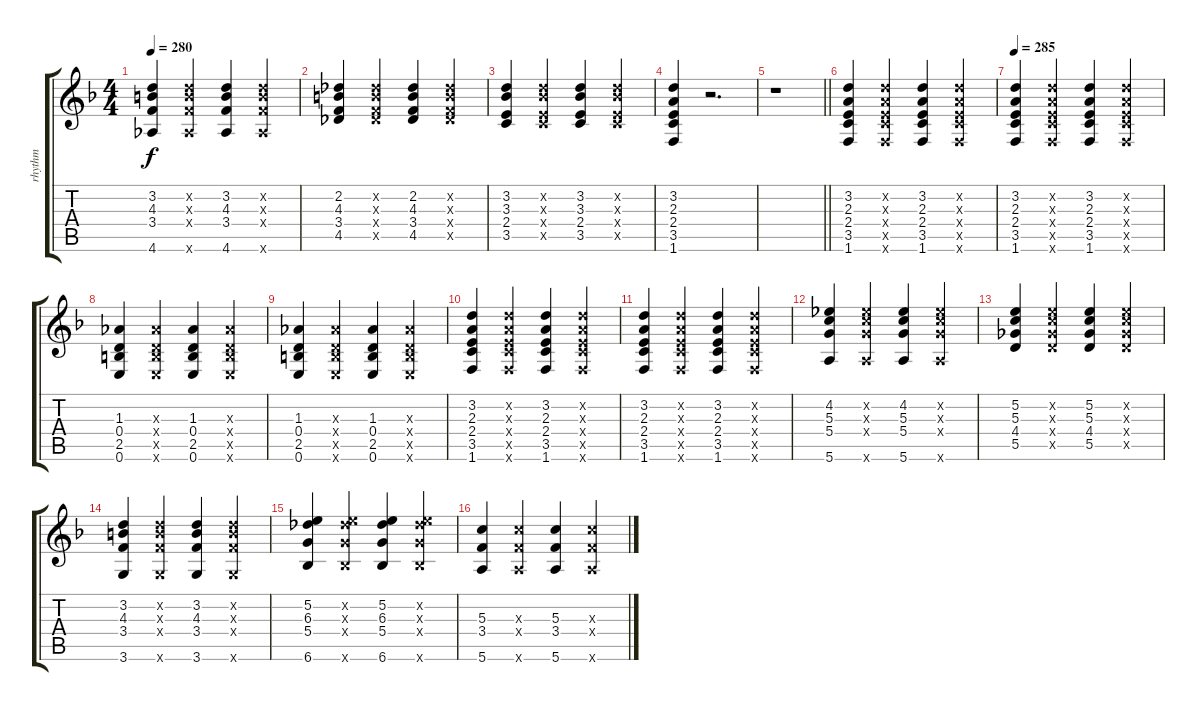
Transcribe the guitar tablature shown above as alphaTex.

\track ("rhythm" "rhythm") {instrument acousticguitarnylon}
\staff {score tabs}
\tuning (E4 B3 G3 D3 A2 E2) {hide}
\ts (4 4)
\tempo 280
\clef g2
\ks f
(3.2 4.3 3.4 4.6).4{dy f} (3.2{x} 4.3{x} 3.4{x} 4.6{x}).4 (3.2 4.3 3.4 4.6).4 (3.2{x} 4.3{x} 3.4{x} 4.6{x}).4 |
(2.2 4.3 3.4 4.5).4 (2.2{x} 4.3{x} 3.4{x} 4.5{x}).4 (2.2 4.3 3.4 4.5).4 (2.2{x} 4.3{x} 3.4{x} 4.5{x}).4 |
(3.2 3.3 2.4 3.5).4 (3.2{x} 3.3{x} 2.4{x} 3.5{x}).4 (3.2 3.3 2.4 3.5).4 (3.2{x} 3.3{x} 2.4{x} 3.5{x}).4 |
(3.2 2.3 2.4 3.5 1.6).4 r.2{d} |
\barLineRight lightlight
r.1 |
(3.2 2.3 2.4 3.5 1.6).4 (3.2{x} 2.3{x} 2.4{x} 3.5{x} 1.6{x}).4 (3.2 2.3 2.4 3.5 1.6).4 (3.2{x} 2.3{x} 2.4{x} 3.5{x} 1.6{x}).4 |
\tempo 285
(3.2 2.3 2.4 3.5 1.6).4 (3.2{x} 2.3{x} 2.4{x} 3.5{x} 1.6{x}).4 (3.2 2.3 2.4 3.5 1.6).4 (3.2{x} 2.3{x} 2.4{x} 3.5{x} 1.6{x}).4 |
(1.3 0.4 2.5 0.6).4 (1.3{x} 0.4{x} 2.5{x} 0.6{x}).4 (1.3 0.4 2.5 0.6).4 (1.3{x} 0.4{x} 2.5{x} 0.6{x}).4 |
(1.3 0.4 2.5 0.6).4 (1.3{x} 0.4{x} 2.5{x} 0.6{x}).4 (1.3 0.4 2.5 0.6).4 (1.3{x} 0.4{x} 2.5{x} 0.6{x}).4 |
(3.2 2.3 2.4 3.5 1.6).4 (3.2{x} 2.3{x} 2.4{x} 3.5{x} 1.6{x}).4 (3.2 2.3 2.4 3.5 1.6).4 (3.2{x} 2.3{x} 2.4{x} 3.5{x} 1.6{x}).4 |
(3.2 2.3 2.4 3.5 1.6).4 (3.2{x} 2.3{x} 2.4{x} 3.5{x} 1.6{x}).4 (3.2 2.3 2.4 3.5 1.6).4 (3.2{x} 2.3{x} 2.4{x} 3.5{x} 1.6{x}).4 |
(4.2 5.3 5.4 5.6).4 (4.2{x} 5.3{x} 5.4{x} 5.6{x}).4 (4.2 5.3 5.4 5.6).4 (4.2{x} 5.3{x} 5.4{x} 5.6{x}).4 |
(5.2 5.3 4.4 5.5).4 (5.2{x} 5.3{x} 4.4{x} 5.5{x}).4 (5.2 5.3 4.4 5.5).4 (5.2{x} 5.3{x} 4.4{x} 5.5{x}).4 |
(3.2 4.3 3.4 3.6).4 (3.2{x} 4.3{x} 3.4{x} 3.6{x}).4 (3.2 4.3 3.4 3.6).4 (3.2{x} 4.3{x} 3.4{x} 3.6{x}).4 |
(5.2 6.3 5.4 6.6).4 (5.2{x} 6.3{x} 5.4{x} 6.6{x}).4 (5.2 6.3 5.4 6.6).4 (5.2{x} 6.3{x} 5.4{x} 6.6{x}).4 |
(5.3 3.4 5.6).4 (5.3{x} 3.4{x} 5.6{x}).4 (5.3 3.4 5.6).4 (5.3{x} 3.4{x} 5.6{x}).4
